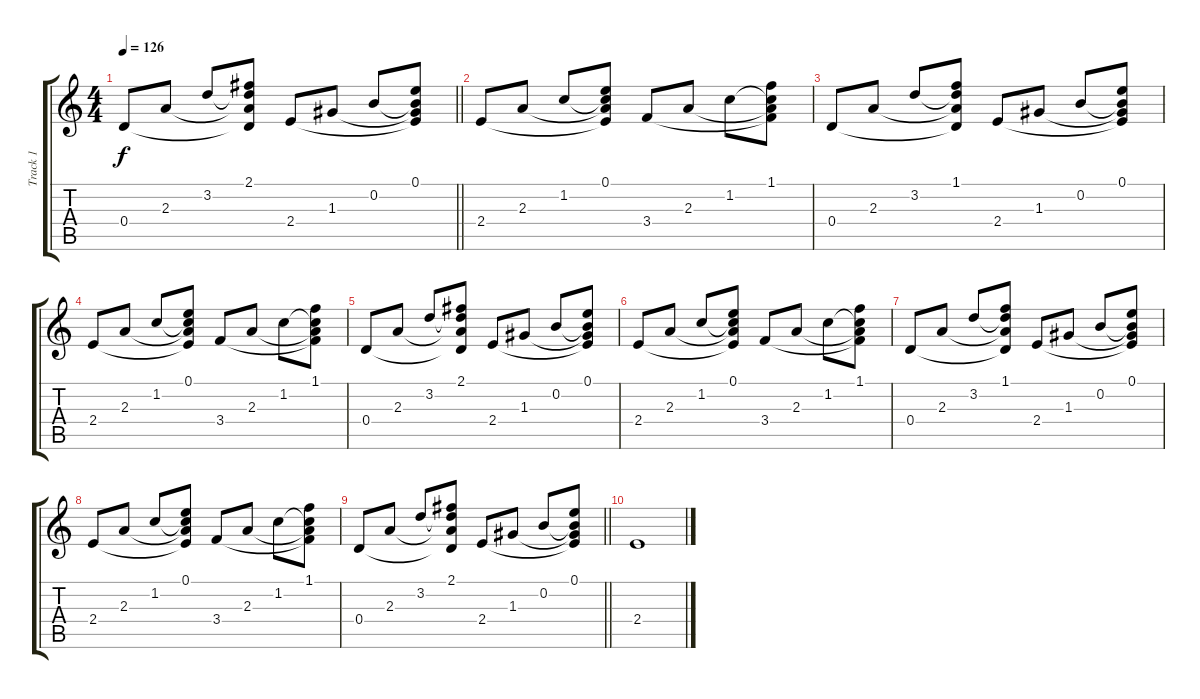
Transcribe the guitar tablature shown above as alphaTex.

\track ("Track 1" "Track 1") {instrument acousticguitarsteel}
\staff {score tabs}
\tuning (E4 B3 G3 D3 A2 E2) {hide}
\ts (4 4)
\tempo 126
\clef g2
\barLineRight lightlight
\ks c
0.4.8{dy f} 2.3.8 3.2.8 (2.1 3.2{t} 2.3{t} 0.4{t}).8 2.4.8 1.3.8 0.2.8 (0.1 0.2{t} 1.3{t} 2.4{t}).8 |
2.4.8 2.3.8 1.2.8 (0.1 1.2{t} 2.3{t} 2.4{t}).8 3.4.8 2.3.8 1.2.8 (1.1 1.2{t} 2.3{t} 3.4{t}).8 |
0.4.8 2.3.8 3.2.8 (1.1 3.2{t} 2.3{t} 0.4{t}).8 2.4.8 1.3.8 0.2.8 (0.1 0.2{t} 1.3{t} 2.4{t}).8 |
2.4.8 2.3.8 1.2.8 (0.1 1.2{t} 2.3{t} 2.4{t}).8 3.4.8 2.3.8 1.2.8 (1.1 1.2{t} 2.3{t} 3.4{t}).8 |
0.4.8 2.3.8 3.2.8 (2.1 3.2{t} 2.3{t} 0.4{t}).8 2.4.8 1.3.8 0.2.8 (0.1 0.2{t} 1.3{t} 2.4{t}).8 |
2.4.8 2.3.8 1.2.8 (0.1 1.2{t} 2.3{t} 2.4{t}).8 3.4.8 2.3.8 1.2.8 (1.1 1.2{t} 2.3{t} 3.4{t}).8 |
0.4.8 2.3.8 3.2.8 (1.1 3.2{t} 2.3{t} 0.4{t}).8 2.4.8 1.3.8 0.2.8 (0.1 0.2{t} 1.3{t} 2.4{t}).8 |
2.4.8 2.3.8 1.2.8 (0.1 1.2{t} 2.3{t} 2.4{t}).8 3.4.8 2.3.8 1.2.8 (1.1 1.2{t} 2.3{t} 3.4{t}).8 |
\barLineRight lightlight
0.4.8 2.3.8 3.2.8 (2.1 3.2{t} 2.3{t} 0.4{t}).8 2.4.8 1.3.8 0.2.8 (0.1 0.2{t} 1.3{t} 2.4{t}).8 |
2.4.1
